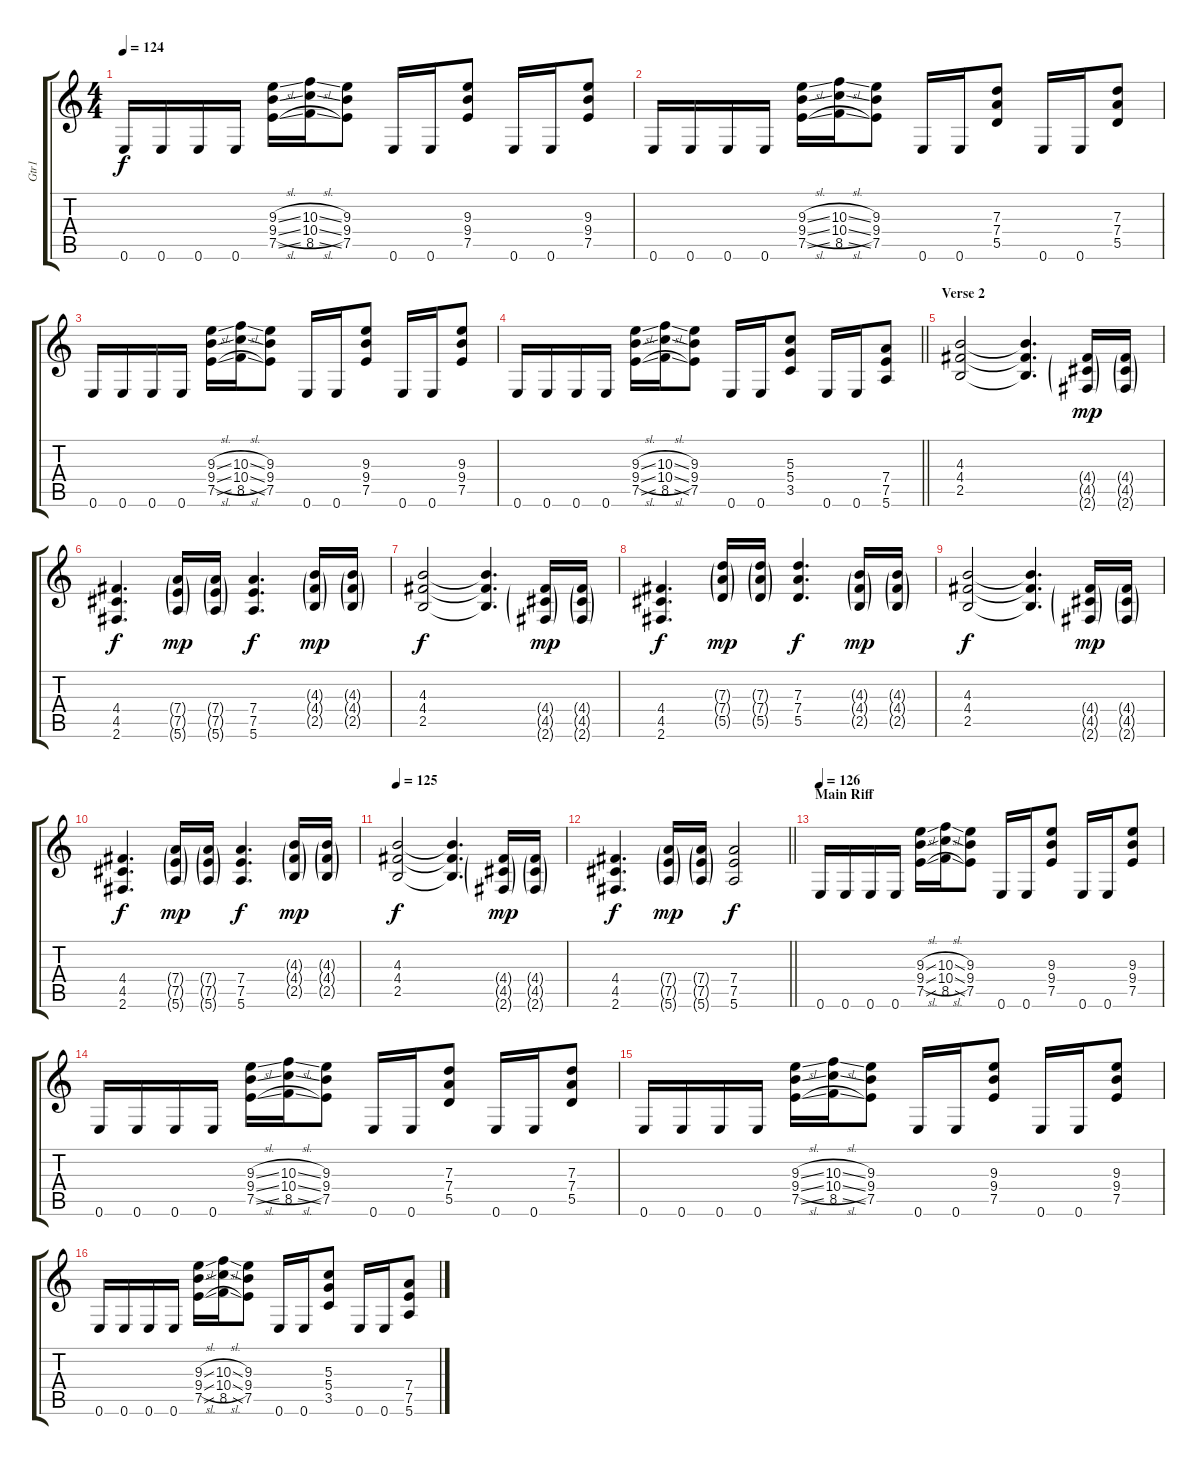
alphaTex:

\track ("Gtr1" "Gtr1") {instrument distortionguitar}
\staff {score tabs}
\tuning (E4 B3 G3 D3 A2 E2) {hide}
\ts (4 4)
\tempo 124
\clef g2
\ks c
0.6.16{dy f} 0.6.16 0.6.16 0.6.16 (9.3{sl} 9.4{sl} 7.5{sl}).16 (10.3{sl} 10.4{sl} 8.5{sl}).16 (9.3 9.4 7.5).8 0.6.16 0.6.16 (9.3 9.4 7.5).8 0.6.16 0.6.16 (9.3 9.4 7.5).8 |
0.6.16 0.6.16 0.6.16 0.6.16 (9.3{sl} 9.4{sl} 7.5{sl}).16 (10.3{sl} 10.4{sl} 8.5{sl}).16 (9.3 9.4 7.5).8 0.6.16 0.6.16 (7.3 7.4 5.5).8 0.6.16 0.6.16 (7.3 7.4 5.5).8 |
0.6.16 0.6.16 0.6.16 0.6.16 (9.3{sl} 9.4{sl} 7.5{sl}).16 (10.3{sl} 10.4{sl} 8.5{sl}).16 (9.3 9.4 7.5).8 0.6.16 0.6.16 (9.3 9.4 7.5).8 0.6.16 0.6.16 (9.3 9.4 7.5).8 |
\barLineRight lightlight
0.6.16 0.6.16 0.6.16 0.6.16 (9.3{sl} 9.4{sl} 7.5{sl}).16 (10.3{sl} 10.4{sl} 8.5{sl}).16 (9.3 9.4 7.5).8 0.6.16 0.6.16 (5.3 5.4 3.5).8 0.6.16 0.6.16 (7.4 7.5 5.6).8 |
\section ("" "Verse 2")
(4.3 4.4 2.5).2 (4.3{t} 4.4{t} 2.5{t}).4{d} (4.4{g} 4.5{g} 2.6{g}).16{dy mp} (4.4{g} 4.5{g} 2.6{g}).16 |
(4.4 4.5 2.6).4{d dy f} (7.4{g} 7.5{g} 5.6{g}).16{dy mp} (7.4{g} 7.5{g} 5.6{g}).16 (7.4 7.5 5.6).4{d dy f} (4.3{g} 4.4{g} 2.5{g}).16{dy mp} (4.3{g} 4.4{g} 2.5{g}).16 |
(4.3 4.4 2.5).2{dy f} (4.3{t} 4.4{t} 2.5{t}).4{d} (4.4{g} 4.5{g} 2.6{g}).16{dy mp} (4.4{g} 4.5{g} 2.6{g}).16 |
(4.4 4.5 2.6).4{d dy f} (7.3{g} 7.4{g} 5.5{g}).16{dy mp} (7.3{g} 7.4{g} 5.5{g}).16 (7.3 7.4 5.5).4{d dy f} (4.3{g} 4.4{g} 2.5{g}).16{dy mp} (4.3{g} 4.4{g} 2.5{g}).16 |
(4.3 4.4 2.5).2{dy f} (4.3{t} 4.4{t} 2.5{t}).4{d} (4.4{g} 4.5{g} 2.6{g}).16{dy mp} (4.4{g} 4.5{g} 2.6{g}).16 |
(4.4 4.5 2.6).4{d dy f} (7.4{g} 7.5{g} 5.6{g}).16{dy mp} (7.4{g} 7.5{g} 5.6{g}).16 (7.4 7.5 5.6).4{d dy f} (4.3{g} 4.4{g} 2.5{g}).16{dy mp} (4.3{g} 4.4{g} 2.5{g}).16 |
\tempo 125
(4.3 4.4 2.5).2{dy f} (4.3{t} 4.4{t} 2.5{t}).4{d} (4.4{g} 4.5{g} 2.6{g}).16{dy mp} (4.4{g} 4.5{g} 2.6{g}).16 |
\barLineRight lightlight
(4.4 4.5 2.6).4{d dy f} (7.4{g} 7.5{g} 5.6{g}).16{dy mp} (7.4{g} 7.5{g} 5.6{g}).16 (7.4 7.5 5.6).2{dy f} |
\section ("" "Main Riff")
\tempo 126
0.6.16 0.6.16 0.6.16 0.6.16 (9.3{sl} 9.4{sl} 7.5{sl}).16 (10.3{sl} 10.4{sl} 8.5{sl}).16 (9.3 9.4 7.5).8 0.6.16 0.6.16 (9.3 9.4 7.5).8 0.6.16 0.6.16 (9.3 9.4 7.5).8 |
0.6.16 0.6.16 0.6.16 0.6.16 (9.3{sl} 9.4{sl} 7.5{sl}).16 (10.3{sl} 10.4{sl} 8.5{sl}).16 (9.3 9.4 7.5).8 0.6.16 0.6.16 (7.3 7.4 5.5).8 0.6.16 0.6.16 (7.3 7.4 5.5).8 |
0.6.16 0.6.16 0.6.16 0.6.16 (9.3{sl} 9.4{sl} 7.5{sl}).16 (10.3{sl} 10.4{sl} 8.5{sl}).16 (9.3 9.4 7.5).8 0.6.16 0.6.16 (9.3 9.4 7.5).8 0.6.16 0.6.16 (9.3 9.4 7.5).8 |
0.6.16 0.6.16 0.6.16 0.6.16 (9.3{sl} 9.4{sl} 7.5{sl}).16 (10.3{sl} 10.4{sl} 8.5{sl}).16 (9.3 9.4 7.5).8 0.6.16 0.6.16 (5.3 5.4 3.5).8 0.6.16 0.6.16 (7.4 7.5 5.6).8
